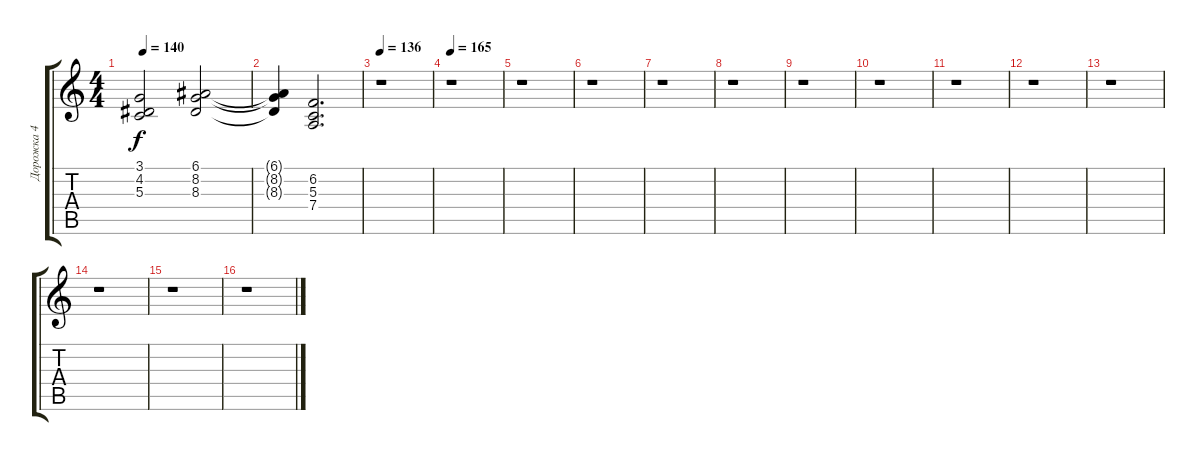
\track ("Дорожка 4" "Дорожка 4") {instrument fx6goblins}
\staff {score tabs}
\tuning (E4 B3 G3 D3 A2 E2) {hide}
\ts (4 4)
\tempo 140
\clef g2
\ks c
(3.1{t} 4.2{t} 5.3{t}).2{dy f} (6.1 8.2 8.3).2 |
(6.1{t} 8.2{t} 8.3{t}).4 (6.2 5.3 7.4).2{d} |
\tempo 136
r.1 |
\tempo 165
r.1 |
r.1 |
r.1 |
r.1 |
r.1 |
r.1 |
r.1 |
r.1 |
r.1 |
r.1 |
r.1 |
r.1 |
r.1
